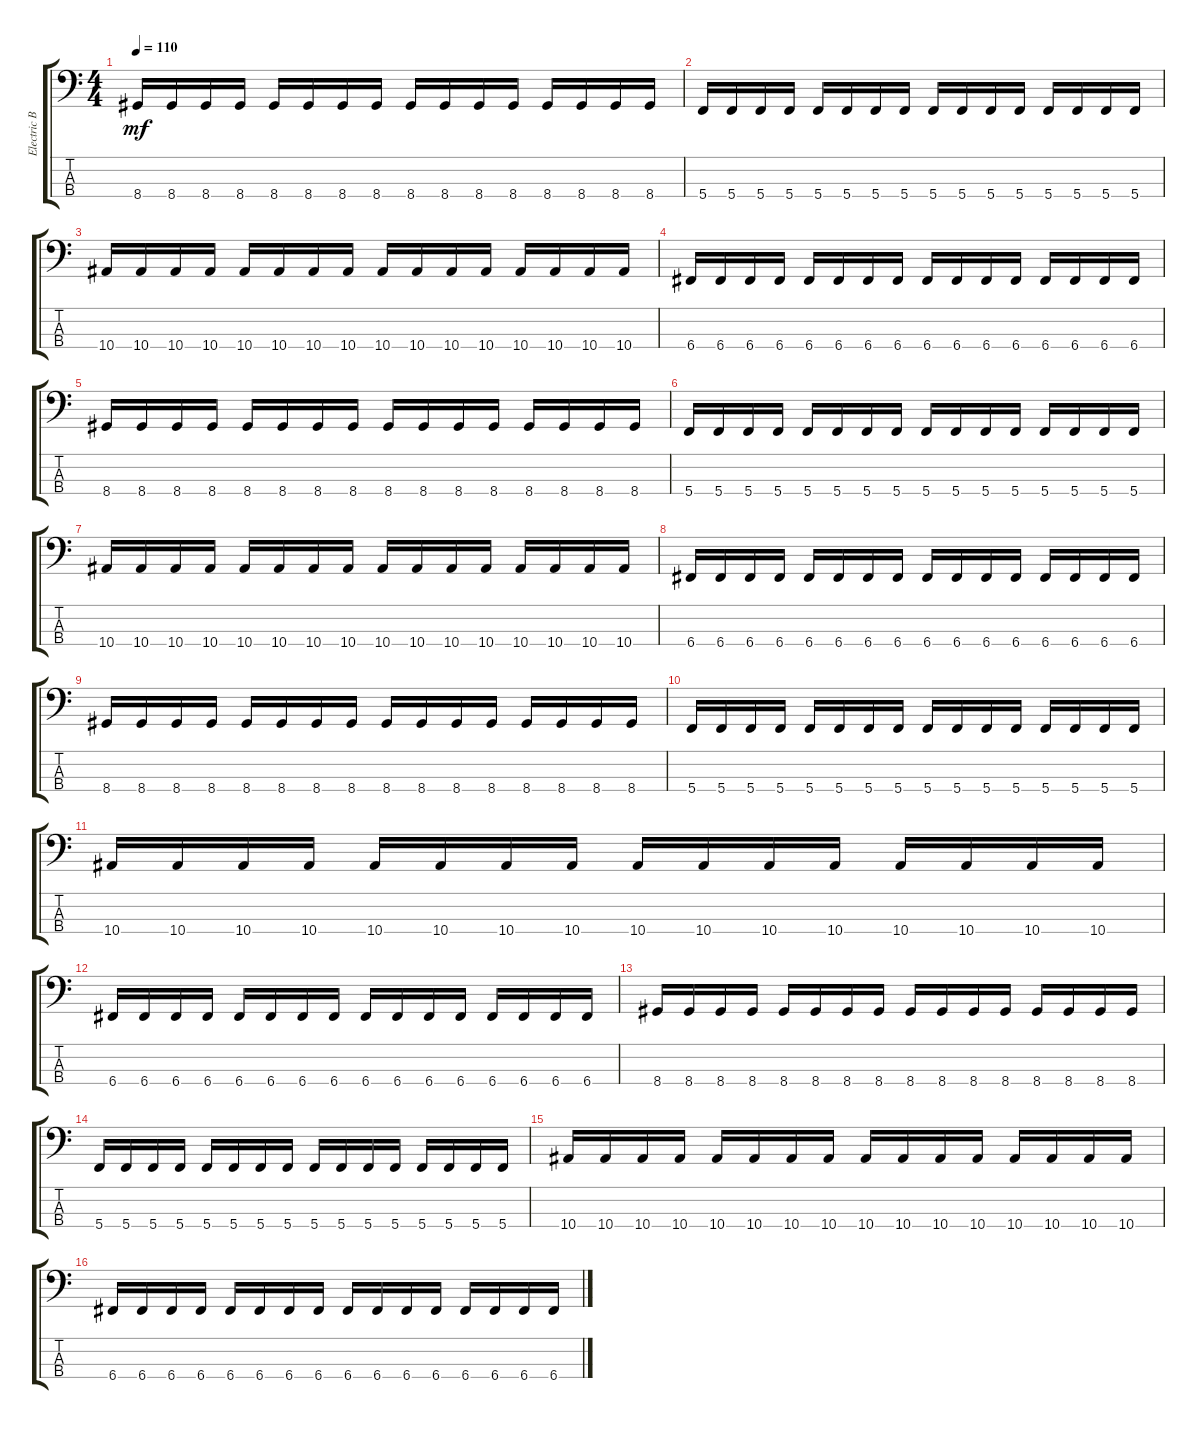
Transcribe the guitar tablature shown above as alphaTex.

\track ("Electric Bass" "Electric B") {instrument electricbassfinger}
\staff {score tabs}
\tuning (F2 C2 G1 C1) {hide}
\ts (4 4)
\tempo 110
\clef f4
\ks c
8.4.16{dy mf} 8.4.16 8.4.16 8.4.16 8.4.16 8.4.16 8.4.16 8.4.16 8.4.16 8.4.16 8.4.16 8.4.16 8.4.16 8.4.16 8.4.16 8.4.16 |
5.4.16 5.4.16 5.4.16 5.4.16 5.4.16 5.4.16 5.4.16 5.4.16 5.4.16 5.4.16 5.4.16 5.4.16 5.4.16 5.4.16 5.4.16 5.4.16 |
10.4.16 10.4.16 10.4.16 10.4.16 10.4.16 10.4.16 10.4.16 10.4.16 10.4.16 10.4.16 10.4.16 10.4.16 10.4.16 10.4.16 10.4.16 10.4.16 |
6.4.16 6.4.16 6.4.16 6.4.16 6.4.16 6.4.16 6.4.16 6.4.16 6.4.16 6.4.16 6.4.16 6.4.16 6.4.16 6.4.16 6.4.16 6.4.16 |
8.4.16 8.4.16 8.4.16 8.4.16 8.4.16 8.4.16 8.4.16 8.4.16 8.4.16 8.4.16 8.4.16 8.4.16 8.4.16 8.4.16 8.4.16 8.4.16 |
5.4.16 5.4.16 5.4.16 5.4.16 5.4.16 5.4.16 5.4.16 5.4.16 5.4.16 5.4.16 5.4.16 5.4.16 5.4.16 5.4.16 5.4.16 5.4.16 |
10.4.16 10.4.16 10.4.16 10.4.16 10.4.16 10.4.16 10.4.16 10.4.16 10.4.16 10.4.16 10.4.16 10.4.16 10.4.16 10.4.16 10.4.16 10.4.16 |
6.4.16 6.4.16 6.4.16 6.4.16 6.4.16 6.4.16 6.4.16 6.4.16 6.4.16 6.4.16 6.4.16 6.4.16 6.4.16 6.4.16 6.4.16 6.4.16 |
8.4.16 8.4.16 8.4.16 8.4.16 8.4.16 8.4.16 8.4.16 8.4.16 8.4.16 8.4.16 8.4.16 8.4.16 8.4.16 8.4.16 8.4.16 8.4.16 |
5.4.16 5.4.16 5.4.16 5.4.16 5.4.16 5.4.16 5.4.16 5.4.16 5.4.16 5.4.16 5.4.16 5.4.16 5.4.16 5.4.16 5.4.16 5.4.16 |
10.4.16 10.4.16 10.4.16 10.4.16 10.4.16 10.4.16 10.4.16 10.4.16 10.4.16 10.4.16 10.4.16 10.4.16 10.4.16 10.4.16 10.4.16 10.4.16 |
6.4.16 6.4.16 6.4.16 6.4.16 6.4.16 6.4.16 6.4.16 6.4.16 6.4.16 6.4.16 6.4.16 6.4.16 6.4.16 6.4.16 6.4.16 6.4.16 |
8.4.16 8.4.16 8.4.16 8.4.16 8.4.16 8.4.16 8.4.16 8.4.16 8.4.16 8.4.16 8.4.16 8.4.16 8.4.16 8.4.16 8.4.16 8.4.16 |
5.4.16 5.4.16 5.4.16 5.4.16 5.4.16 5.4.16 5.4.16 5.4.16 5.4.16 5.4.16 5.4.16 5.4.16 5.4.16 5.4.16 5.4.16 5.4.16 |
10.4.16 10.4.16 10.4.16 10.4.16 10.4.16 10.4.16 10.4.16 10.4.16 10.4.16 10.4.16 10.4.16 10.4.16 10.4.16 10.4.16 10.4.16 10.4.16 |
6.4.16 6.4.16 6.4.16 6.4.16 6.4.16 6.4.16 6.4.16 6.4.16 6.4.16 6.4.16 6.4.16 6.4.16 6.4.16 6.4.16 6.4.16 6.4.16
